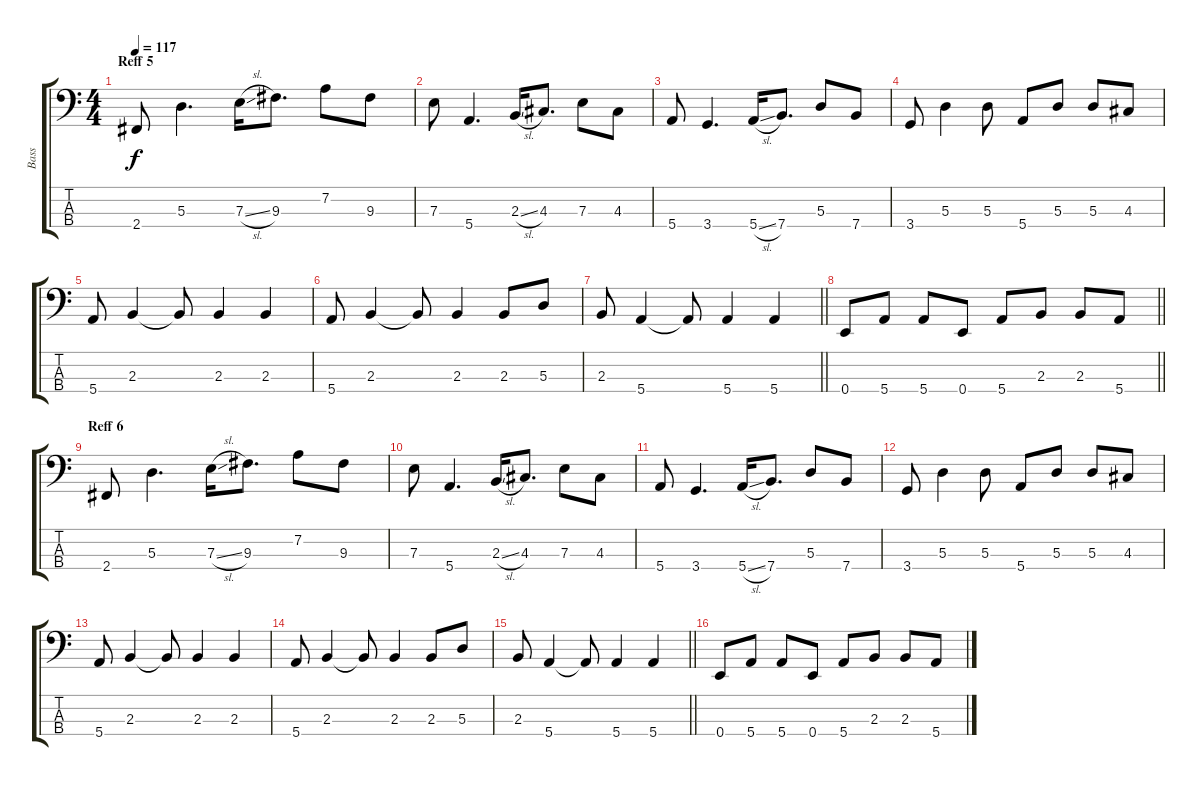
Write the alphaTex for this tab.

\track ("Bass" "Bass") {instrument electricbassfinger}
\staff {score tabs}
\tuning (G2 D2 A1 E1) {hide}
\ts (4 4)
\section ("" "Reff 5")
\tempo 117
\clef f4
\ks c
2.4.8{dy f} 5.3.4{d} 7.3{sl}.16 9.3.8{d} 7.2.8 9.3.8 |
7.3.8 5.4.4{d} 2.3{sl}.16 4.3.8{d} 7.3.8 4.3.8 |
5.4.8 3.4.4{d} 5.4{sl}.16 7.4.8{d} 5.3.8 7.4.8 |
3.4.8 5.3.4 5.3.8 5.4.8 5.3.8 5.3.8 4.3.8 |
5.4.8 2.3.4 2.3{t}.8 2.3.4 2.3.4 |
5.4.8 2.3.4 2.3{t}.8 2.3.4 2.3.8 5.3.8 |
\barLineRight lightlight
2.3.8 5.4.4 5.4{t}.8 5.4.4 5.4.4 |
\barLineRight lightlight
0.4.8 5.4.8 5.4.8 0.4.8 5.4.8 2.3.8 2.3.8 5.4.8 |
\section ("" "Reff 6")
2.4.8 5.3.4{d} 7.3{sl}.16 9.3.8{d} 7.2.8 9.3.8 |
7.3.8 5.4.4{d} 2.3{sl}.16 4.3.8{d} 7.3.8 4.3.8 |
5.4.8 3.4.4{d} 5.4{sl}.16 7.4.8{d} 5.3.8 7.4.8 |
3.4.8 5.3.4 5.3.8 5.4.8 5.3.8 5.3.8 4.3.8 |
5.4.8 2.3.4 2.3{t}.8 2.3.4 2.3.4 |
5.4.8 2.3.4 2.3{t}.8 2.3.4 2.3.8 5.3.8 |
\barLineRight lightlight
2.3.8 5.4.4 5.4{t}.8 5.4.4 5.4.4 |
0.4.8 5.4.8 5.4.8 0.4.8 5.4.8 2.3.8 2.3.8 5.4.8
